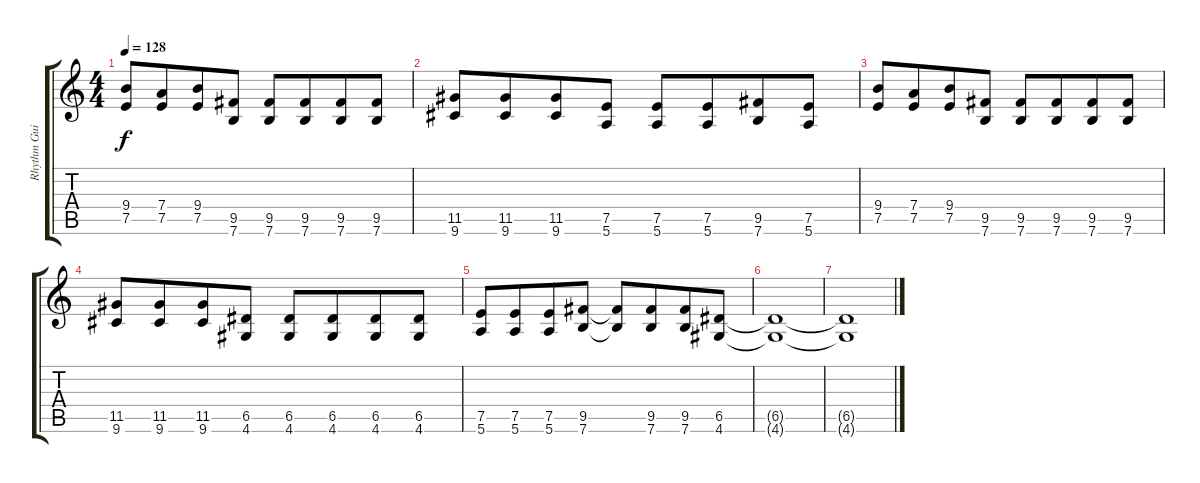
\track ("Rhythm Guitar" "Rhythm Gui") {instrument overdrivenguitar}
\staff {score tabs}
\tuning (E4 B3 G3 D3 A2 E2) {hide}
\ts (4 4)
\tempo 128
\clef g2
\ks c
(9.4 7.5).8{dy f} (7.4 7.5).8{beam merge} (9.4 7.5).8 (9.5 7.6).8 (9.5 7.6).8 (9.5 7.6).8{beam merge} (9.5 7.6).8 (9.5 7.6).8 |
(11.5 9.6).8 (11.5 9.6).8{beam merge} (11.5 9.6).8 (7.5 5.6).8 (7.5 5.6).8{beam merge} (7.5 5.6).8{beam merge} (9.5 7.6).8{beam merge} (7.5 5.6).8 |
(9.4 7.5).8 (7.4 7.5).8{beam merge} (9.4 7.5).8 (9.5 7.6).8 (9.5 7.6).8 (9.5 7.6).8{beam merge} (9.5 7.6).8 (9.5 7.6).8 |
(11.5 9.6).8 (11.5 9.6).8{beam merge} (11.5 9.6).8 (6.5 4.6).8 (6.5 4.6).8 (6.5 4.6).8{beam merge} (6.5 4.6).8 (6.5 4.6).8 |
(7.5 5.6).8 (7.5 5.6).8{beam merge} (7.5 5.6).8 (9.5 7.6).8 (9.5{t} 7.6{t}).8 (9.5 7.6).8{beam merge} (9.5 7.6).8 (6.5 4.6).8 |
(6.5{t} 4.6{t}).1 |
(6.5{t} 4.6{t}).1
